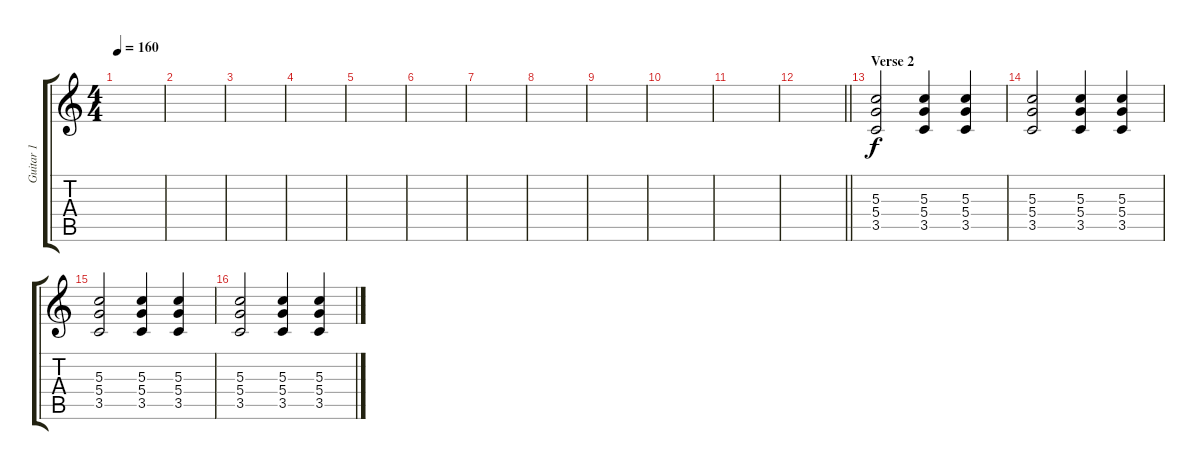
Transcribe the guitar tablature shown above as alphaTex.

\track ("Guitar 1" "Guitar 1") {instrument electricguitarclean}
\staff {score tabs}
\tuning (E4 B3 G3 D3 A2 E2) {hide}
\ts (4 4)
\tempo 160
\clef g2
\ks c
|
|
|
|
|
|
|
|
|
|
|
\barLineRight lightlight
|
\section ("" "Verse 2")
(5.3 5.4 3.5).2 (5.3 5.4 3.5).4 (5.3 5.4 3.5).4 |
(5.3 5.4 3.5).2 (5.3 5.4 3.5).4 (5.3 5.4 3.5).4 |
(5.3 5.4 3.5).2 (5.3 5.4 3.5).4 (5.3 5.4 3.5).4 |
(5.3 5.4 3.5).2 (5.3 5.4 3.5).4 (5.3 5.4 3.5).4
